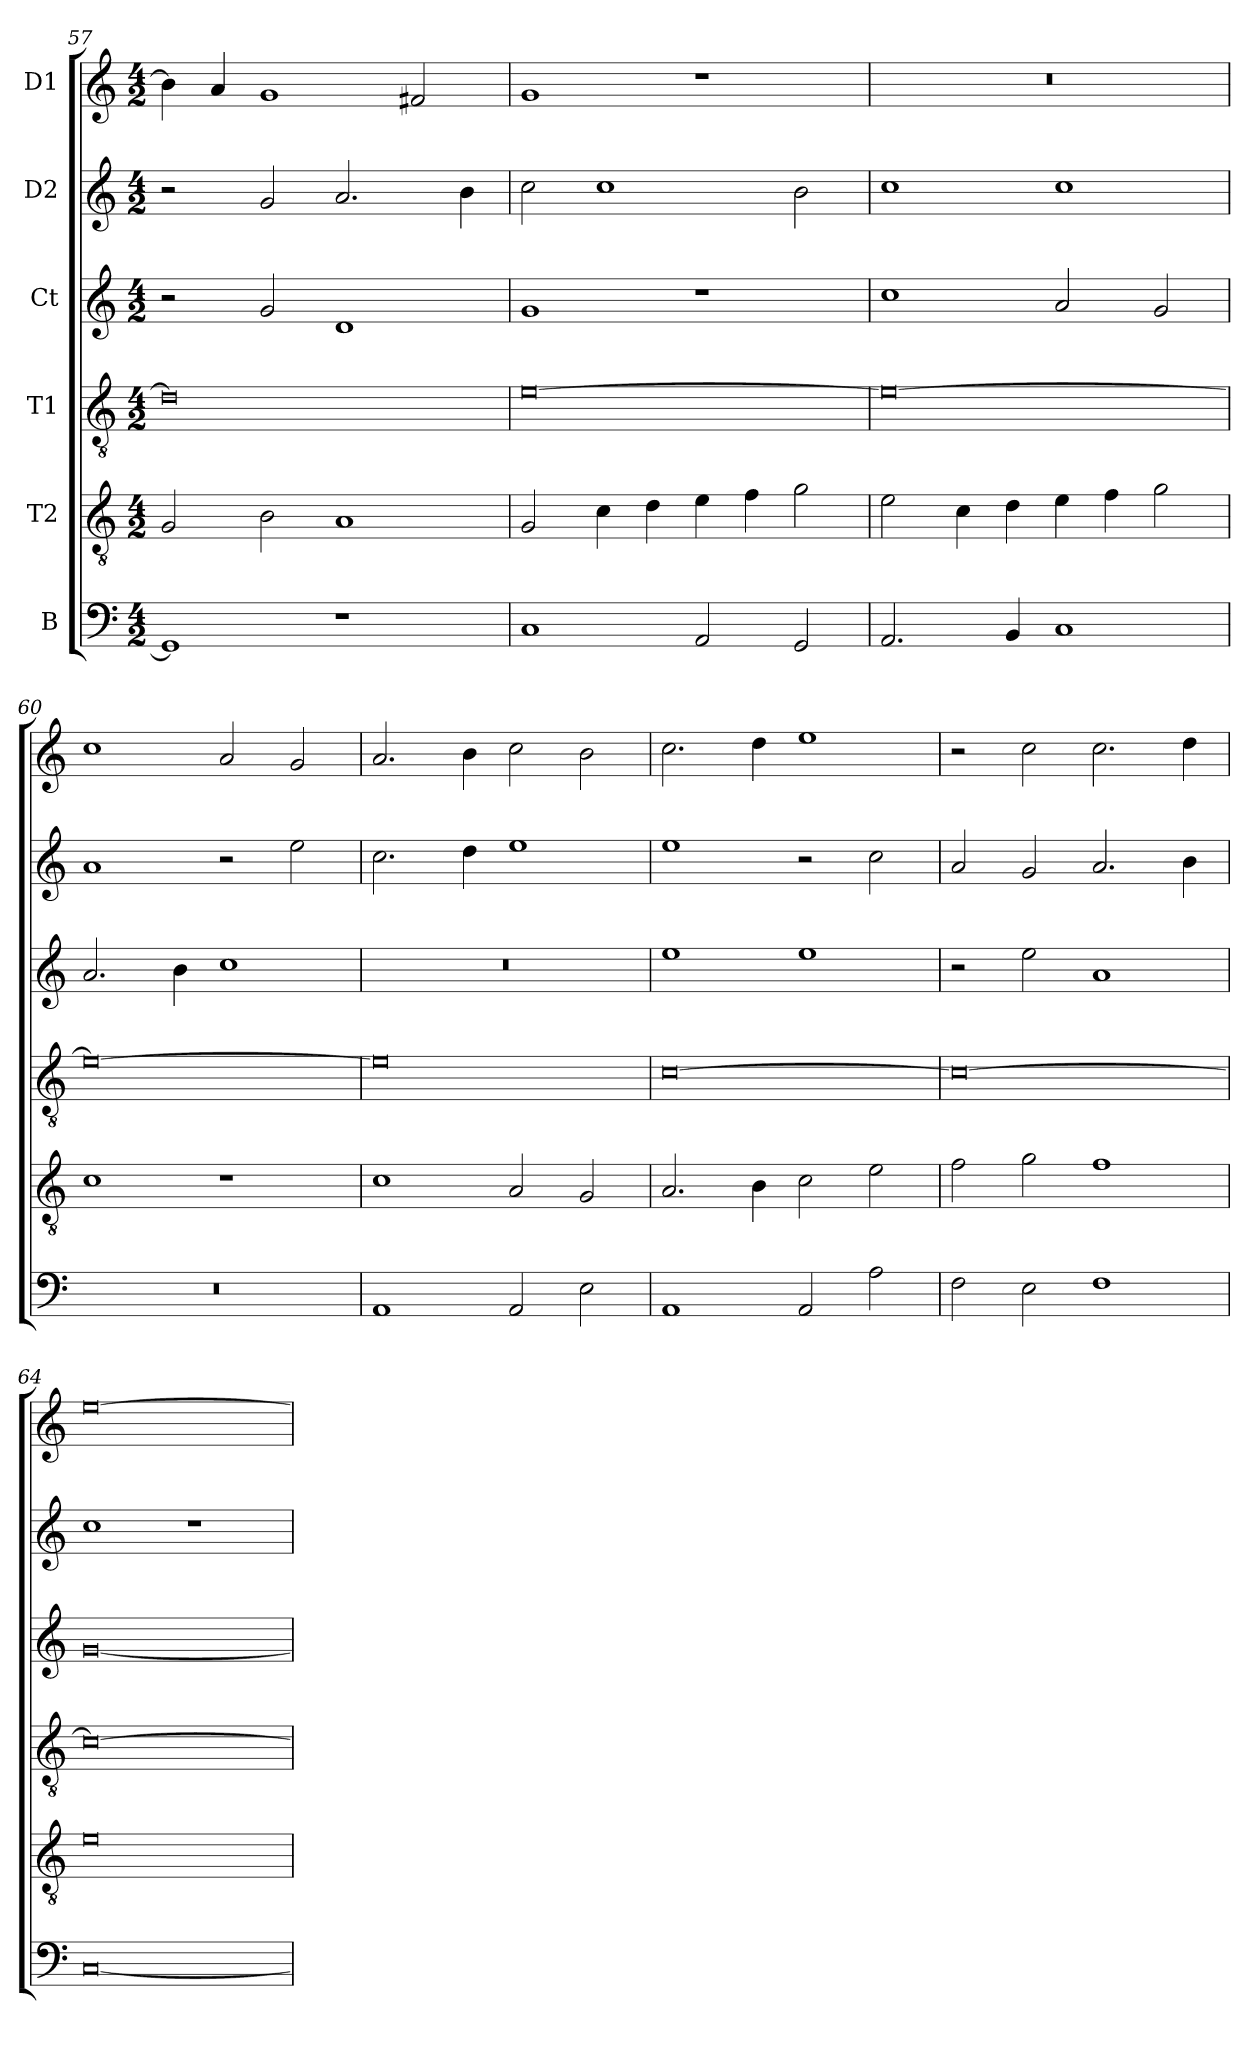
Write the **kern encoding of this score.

**kern	**kern	**kern	**kern	**kern	**kern
*part6	*part5	*part4	*part3	*part2	*part1
*staff6	*staff5	*staff4	*staff3	*staff2	*staff1
*I"B	*I"T2	*I"T1	*I"Ct	*I"D2	*I"D1
*clefF4	*clefGv2	*clefGv2	*clefG2	*clefG2	*clefG2
*	*ITrd7c12	*ITrd7c12	*	*	*
*k[]	*k[]	*k[]	*k[]	*k[]	*k[]
*C:	*C:	*C:	*C:	*C:	*C:
*M4/2	*M4/2	*M4/2	*M4/2	*M4/2	*M4/2
=57	=57	=57	=57	=57	=57
1GGi]	2GGi/	0Di]	2r	2r	4bi\]
.	.	.	.	.	4ai/
.	2BBi\	.	2gi/	2gi/	1gi
1r	1AAi	.	1di	2.ai/	.
.	.	.	.	.	2f#Xi/
.	.	.	.	4bi\	.
!!LO:PB:g=z
=58	=58	=58	=58	=58	=58
1Ci	2GGi/	[>0Ei	1gi	2cci\	1gi
.	4Ci\	.	.	1cci	.
.	4Di\	.	.	.	.
2AAi/	4Ei\	.	1r	.	1r
.	4Fi\	.	.	.	.
2GGi/	2Gi\	.	.	2bi\	.
=59	=59	=59	=59	=59	=59
!	!	!	!	!	!LO:N:vis=1
2.AAi/	2Ei\	0Ei_>	1cci	1cci	0r
.	4Ci\	.	.	.	.
4BBi/	4Di\	.	.	.	.
1Ci	4Ei\	.	2ai/	1cci	.
.	4Fi\	.	.	.	.
.	2Gi\	.	2gi/	.	.
=60	=60	=60	=60	=60	=60
!LO:N:vis=1	!	!	!	!	!
0r	1Ci	0Ei_>	2.ai/	1ai	1cci
.	.	.	4bi\	.	.
.	1r	.	1cci	2r	2ai/
.	.	.	.	2eei\	2gi/
!!LO:PB:g=z
=61	=61	=61	=61	=61	=61
!	!	!	!LO:N:vis=1	!	!
1AAi	1Ci	0Ei]	0r	2.cci\	2.ai/
.	.	.	.	4ddi\	4bi\
2AAi/	2AAi/	.	.	1eei	2cci\
2Ei\	2GGi/	.	.	.	2bi\
=62	=62	=62	=62	=62	=62
1AAi	2.AAi/	[>0Ci	1eei	1eei	2.cci\
.	4BBi\	.	.	.	4ddi\
2AAi/	2Ci\	.	1eei	2r	1eei
2Ai\	2Ei\	.	.	2cci\	.
=63	=63	=63	=63	=63	=63
2Fi\	2Fi\	0Ci_>	2r	2ai/	2r
2Ei\	2Gi\	.	2eei\	2gi/	2cci\
1Fi	1Fi	.	1ai	2.ai/	2.cci\
.	.	.	.	4bi\	4ddi\
!!LO:PB:g=z
=64	=64	=64	=64	=64	=64
[<0Ci	0Ei	0Ci_>	[<0gi	1cci	[>0eei
.	.	.	.	1r	.
=	=	=	=	=	=
*-	*-	*-	*-	*-	*-
